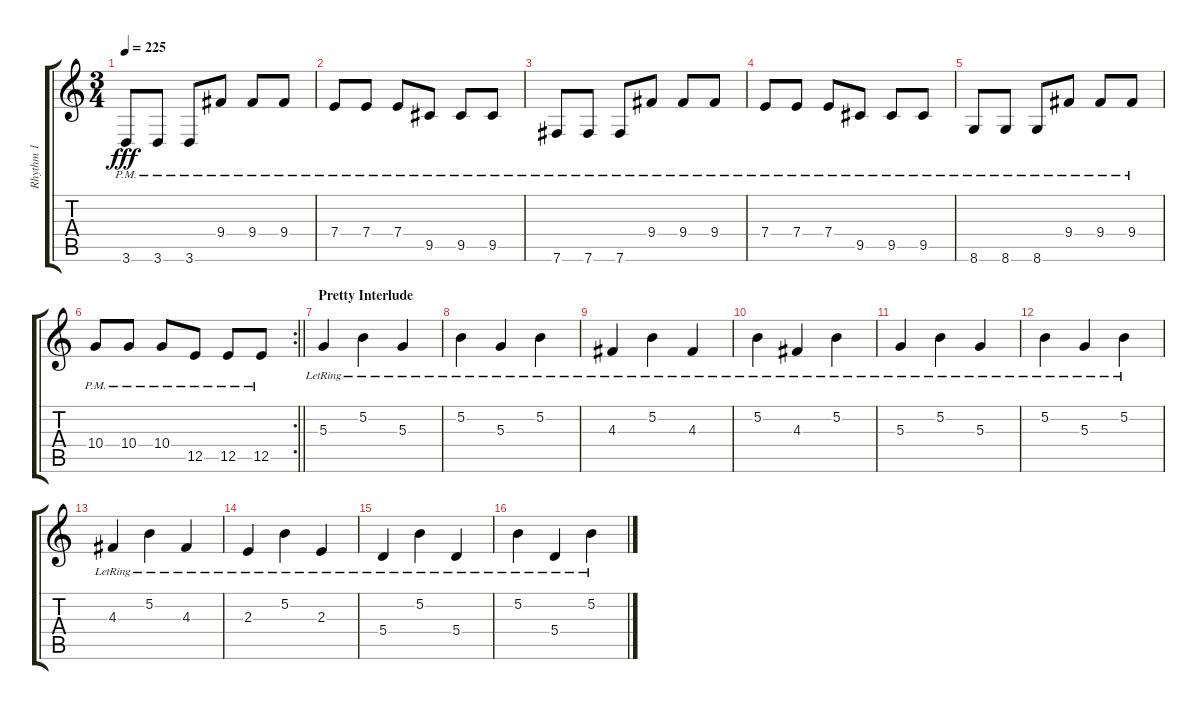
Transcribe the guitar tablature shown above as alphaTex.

\track ("Rhythm 1" "Rhythm 1") {instrument distortionguitar}
\staff {score tabs}
\tuning (B3 Gb3 D3 A2 E2 B1) {hide}
\ts (3 4)
\tempo 225
\clef g2
\ks c
3.6{pm}.8{dy fff} 3.6{pm}.8 3.6{pm}.8 9.4{pm}.8 9.4{pm}.8 9.4{pm}.8 |
7.4{pm}.8 7.4{pm}.8 7.4{pm}.8 9.5{pm}.8 9.5{pm}.8 9.5{pm}.8 |
7.6{pm}.8 7.6{pm}.8 7.6{pm}.8 9.4{pm}.8 9.4{pm}.8 9.4{pm}.8 |
7.4{pm}.8 7.4{pm}.8 7.4{pm}.8 9.5{pm}.8 9.5{pm}.8 9.5{pm}.8 |
8.6{pm}.8 8.6{pm}.8 8.6{pm}.8 9.4{pm}.8 9.4{pm}.8 9.4{pm}.8 |
\rc 2
\barLineRight lightlight
10.4{pm}.8 10.4{pm}.8 10.4{pm}.8 12.5{pm}.8 12.5{pm}.8 12.5{pm}.8 |
\section ("" "Pretty Interlude")
5.3{lr}.4{instrument electricguitarclean} 5.2{lr}.4 5.3{lr}.4 |
5.2{lr}.4 5.3{lr}.4 5.2{lr}.4 |
4.3{lr}.4 5.2{lr}.4 4.3{lr}.4 |
5.2{lr}.4 4.3{lr}.4 5.2{lr}.4 |
5.3{lr}.4 5.2{lr}.4 5.3{lr}.4 |
5.2{lr}.4 5.3{lr}.4 5.2{lr}.4 |
4.3{lr}.4 5.2{lr}.4 4.3{lr}.4 |
2.3{lr}.4 5.2{lr}.4 2.3{lr}.4 |
5.4{lr}.4 5.2{lr}.4 5.4{lr}.4 |
5.2{lr}.4 5.4{lr}.4 5.2{lr}.4
